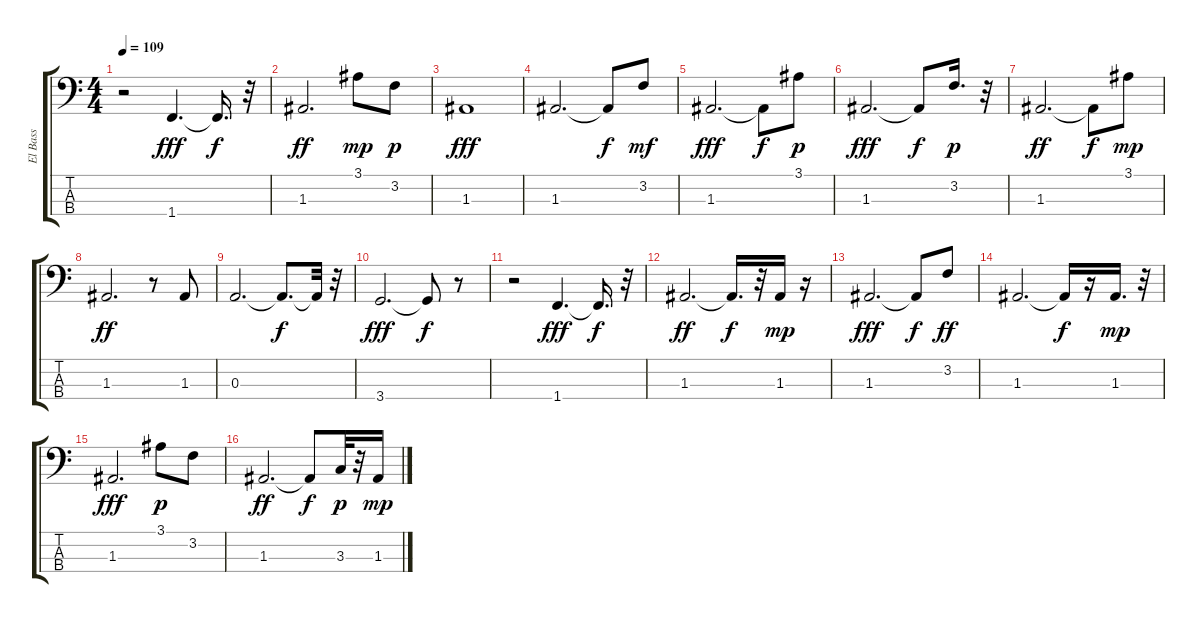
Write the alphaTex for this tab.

\track ("El Bass" "El Bass") {instrument fretlessbass}
\staff {score tabs}
\tuning (G2 D2 A1 E1) {hide}
\ts (4 4)
\tempo 109
\clef f4
\ks c
r.2{dy f} 1.4.4{d dy fff} 1.4{t}.16{d dy f} r.32 |
1.3.2{d dy ff} 3.1.8{dy mp} 3.2.8{dy p} |
1.3.1{dy fff} |
1.3.2{d} 1.3{t}.8{dy f} 3.2.8{dy mf} |
1.3.2{d dy fff} 1.3{t}.8{dy f} 3.1.8{dy p} |
1.3.2{d dy fff} 1.3{t}.8{dy f} 3.2.16{d dy p} r.32 |
1.3.2{d dy ff} 1.3{t}.8{dy f} 3.1.8{dy mp} |
1.3.2{d dy ff} r.8 1.3.8 |
0.3.2{d} 0.3{t}.8{d dy f} 0.3{t}.32 r.32 |
3.4.2{d dy fff} 3.4{t}.8{dy f} r.8 |
r.2 1.4.4{d dy fff} 1.4{t}.16{d dy f} r.32 |
1.3.2{d dy ff} 1.3{t}.16{d dy f} r.32 1.3.16{dy mp} r.16 |
1.3.2{d dy fff} 1.3{t}.8{dy f} 3.2.8{dy ff} |
1.3.2{d} 1.3{t}.16{dy f} r.16 1.3.16{d dy mp} r.32 |
1.3.2{d dy fff} 3.1.8{dy p} 3.2.8 |
1.3.2{d dy ff} 1.3{t}.8{dy f} 3.3.32{dy p} r.32 1.3.16{dy mp}
